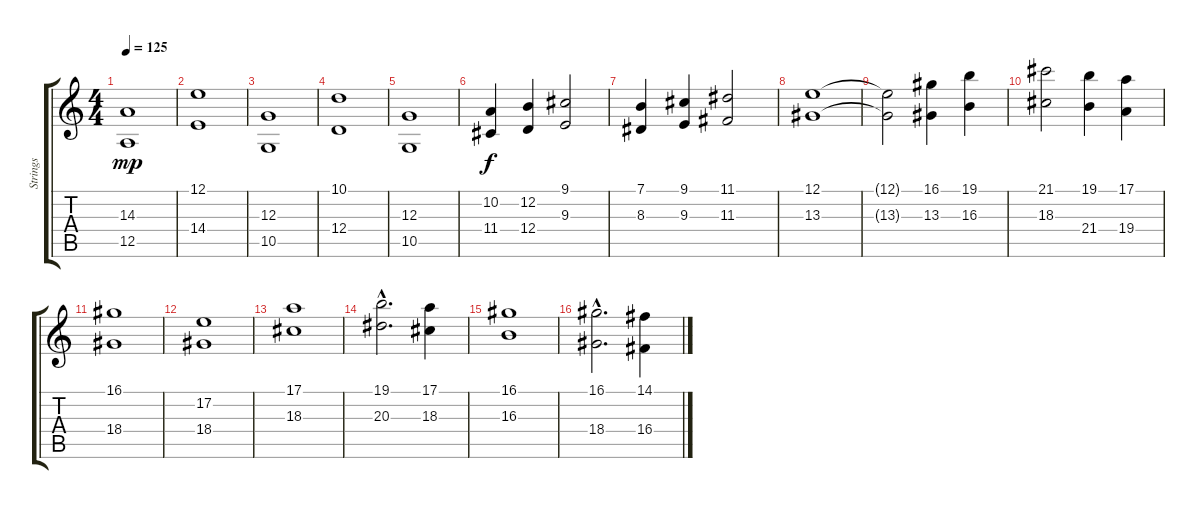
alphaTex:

\track ("Strings" "Strings") {instrument stringensemble1}
\staff {score tabs}
\tuning (E4 B3 G3 D3 A2 E2) {hide}
\ts (4 4)
\tempo 125
\clef g2
\ks c
(14.3 12.5).1{dy mp} |
(12.1 14.4).1 |
(12.3 10.5).1 |
(10.1 12.4).1 |
(12.3 10.5).1 |
(10.2 11.4).4{dy f} (12.2 12.4).4 (9.1 9.3).2 |
(7.1 8.3).4 (9.1 9.3).4 (11.1 11.3).2 |
(12.1 13.3).1 |
(12.1{t} 13.3{t}).2 (16.1 13.3).4 (19.1 16.3).4 |
(21.1 18.3).2 (19.1 21.4).4 (17.1 19.4).4 |
(16.1 18.4).1 |
(17.2 18.4).1 |
(17.1 18.3).1 |
(19.1{hac} 20.3{hac}).2{d} (17.1 18.3).4 |
(16.1 16.3).1 |
(16.1{hac} 18.4{hac}).2{d} (14.1 16.4).4
